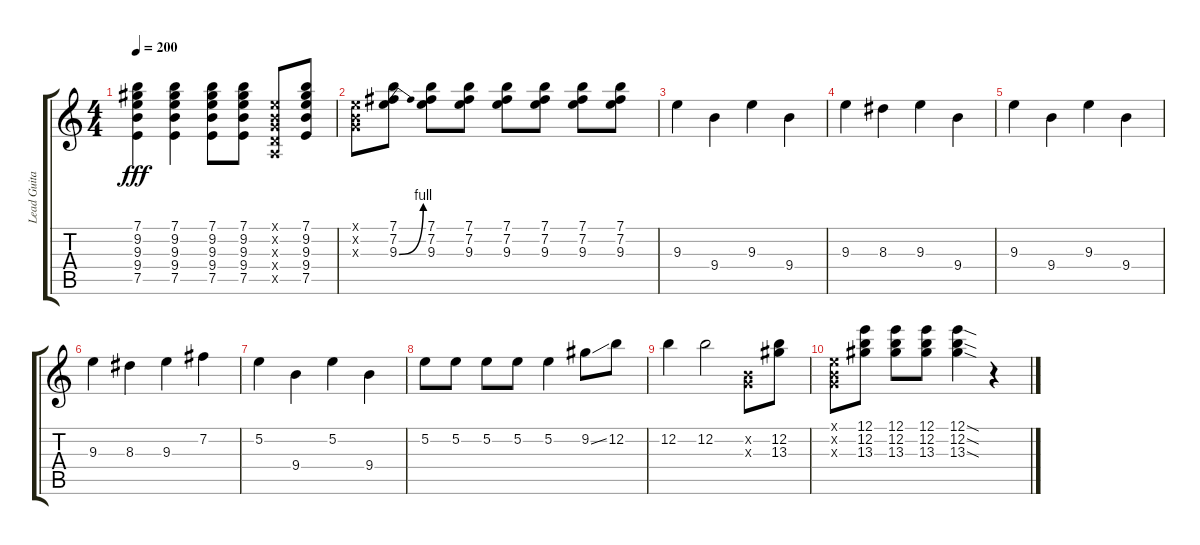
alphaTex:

\track ("Lead Guitar" "Lead Guita") {instrument distortionguitar}
\staff {score tabs}
\tuning (E4 B3 G3 D3 A2 E2) {hide}
\ts (4 4)
\tempo 200
\clef g2
\ks c
(7.1 9.2 9.3 9.4 7.5).4{dy fff} (7.1 9.2 9.3 9.4 7.5).4 (7.1 9.2 9.3 9.4 7.5).8 (7.1 9.2 9.3 9.4 7.5).8 (0.1{x} 0.2{x} 0.3{x} 0.4{x} 0.5{x}).8 (7.1 9.2 9.3 9.4 7.5).8 |
(0.1{x} 0.2{x} 0.3{x}).8 (7.1 7.2 9.3{be (bend 0 0 60 4)}).8 (7.1 7.2 9.3).8 (7.1 7.2 9.3).8 (7.1 7.2 9.3).8 (7.1 7.2 9.3).8 (7.1 7.2 9.3).8 (7.1 7.2 9.3).8 |
9.3.4 9.4.4 9.3.4 9.4.4 |
9.3.4 8.3.4 9.3.4 9.4.4 |
9.3.4 9.4.4 9.3.4 9.4.4 |
9.3.4 8.3.4 9.3.4 7.2.4 |
5.2.4 9.4.4 5.2.4 9.4.4 |
5.2.8 5.2.8 5.2.8 5.2.8 5.2.4 9.2{ss}.8 12.2.8 |
12.2.4 12.2.2 (0.2{x} 0.3{x}).8 (12.2 13.3).8 |
(0.1{x} 0.2{x} 0.3{x}).8 (12.1 12.2 13.3).8 (12.1 12.2 13.3).8 (12.1 12.2 13.3).8 (12.1{sod} 12.2{sod} 13.3{sod}).4 r.4
